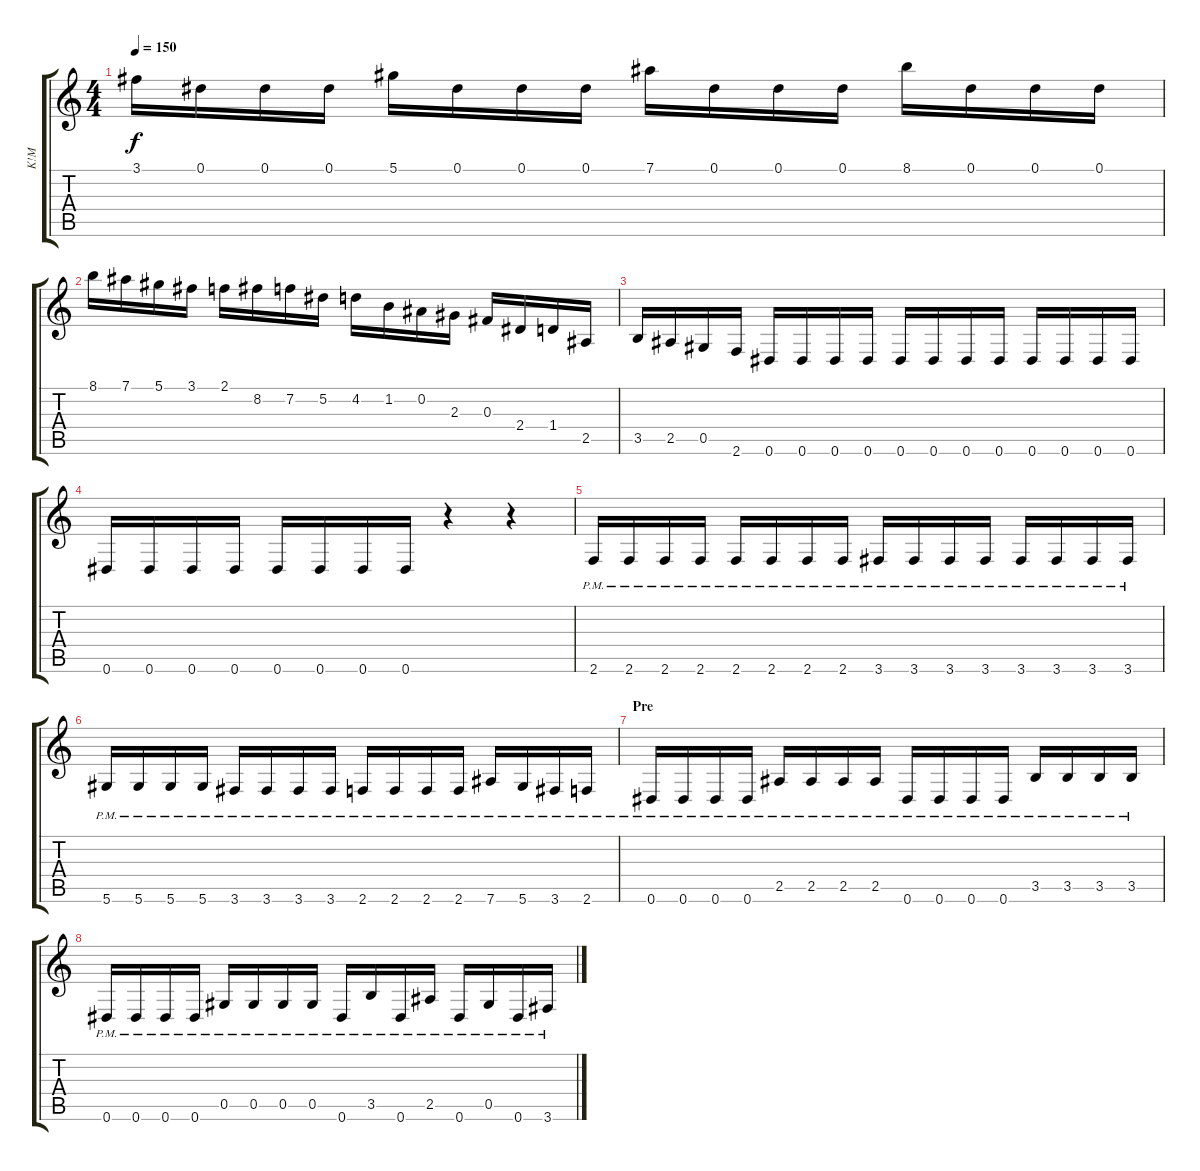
\track ("K!M" "K!M") {instrument distortionguitar}
\staff {score tabs}
\tuning (Eb4 Bb3 Gb3 Db3 Ab2 Eb2) {hide}
\ts (4 4)
\tempo 150
\clef g2
\ks c
3.1.16{dy f} 0.1.16 0.1.16 0.1.16 5.1.16 0.1.16 0.1.16 0.1.16 7.1.16 0.1.16 0.1.16 0.1.16 8.1.16 0.1.16 0.1.16 0.1.16 |
8.1.16 7.1.16 5.1.16 3.1.16 2.1.16 8.2.16 7.2.16 5.2.16 4.2.16 1.2.16 0.2.16 2.3.16 0.3.16 2.4.16 1.4.16 2.5.16 |
3.5.16 2.5.16 0.5.16 2.6.16 0.6.16 0.6.16 0.6.16 0.6.16 0.6.16 0.6.16 0.6.16 0.6.16 0.6.16 0.6.16 0.6.16 0.6.16 |
0.6.16 0.6.16 0.6.16 0.6.16 0.6.16 0.6.16 0.6.16 0.6.16 r.4 r.4 |
2.6{pm}.16 2.6{pm}.16 2.6{pm}.16 2.6{pm}.16 2.6{pm}.16 2.6{pm}.16 2.6{pm}.16 2.6{pm}.16 3.6{pm}.16 3.6{pm}.16 3.6{pm}.16 3.6{pm}.16 3.6{pm}.16 3.6{pm}.16 3.6{pm}.16 3.6{pm}.16 |
5.6{pm}.16 5.6{pm}.16 5.6{pm}.16 5.6{pm}.16 3.6{pm}.16 3.6{pm}.16 3.6{pm}.16 3.6{pm}.16 2.6{pm}.16 2.6{pm}.16 2.6{pm}.16 2.6{pm}.16 7.6{pm}.16 5.6{pm}.16 3.6{pm}.16 2.6{pm}.16 |
\section ("" "Pre")
0.6{pm}.16 0.6{pm}.16 0.6{pm}.16 0.6{pm}.16 2.5{pm}.16 2.5{pm}.16 2.5{pm}.16 2.5{pm}.16 0.6{pm}.16 0.6{pm}.16 0.6{pm}.16 0.6{pm}.16 3.5{pm}.16 3.5{pm}.16 3.5{pm}.16 3.5{pm}.16 |
0.6{pm}.16 0.6{pm}.16 0.6{pm}.16 0.6{pm}.16 0.5{pm}.16 0.5{pm}.16 0.5{pm}.16 0.5{pm}.16 0.6{pm}.16 3.5{pm}.16 0.6{pm}.16 2.5{pm}.16 0.6{pm}.16 0.5{pm}.16 0.6{pm}.16 3.6{pm}.16
